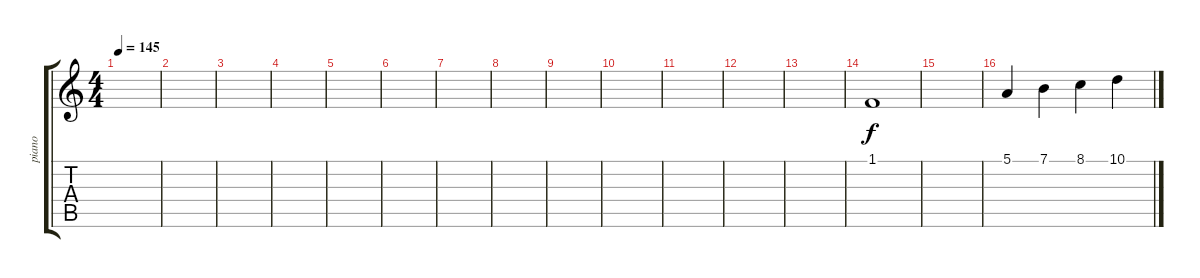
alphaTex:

\track ("piano" "piano") {instrument electricgrandpiano}
\staff {score tabs}
\tuning (E4 B3 G3 D3 A2 E2) {hide}
\ts (4 4)
\tempo 145
\clef g2
\ks c
|
|
|
|
|
|
|
|
|
|
|
|
|
1.1.1{dy f} |
|
5.1.4 7.1.4 8.1.4 10.1.4
